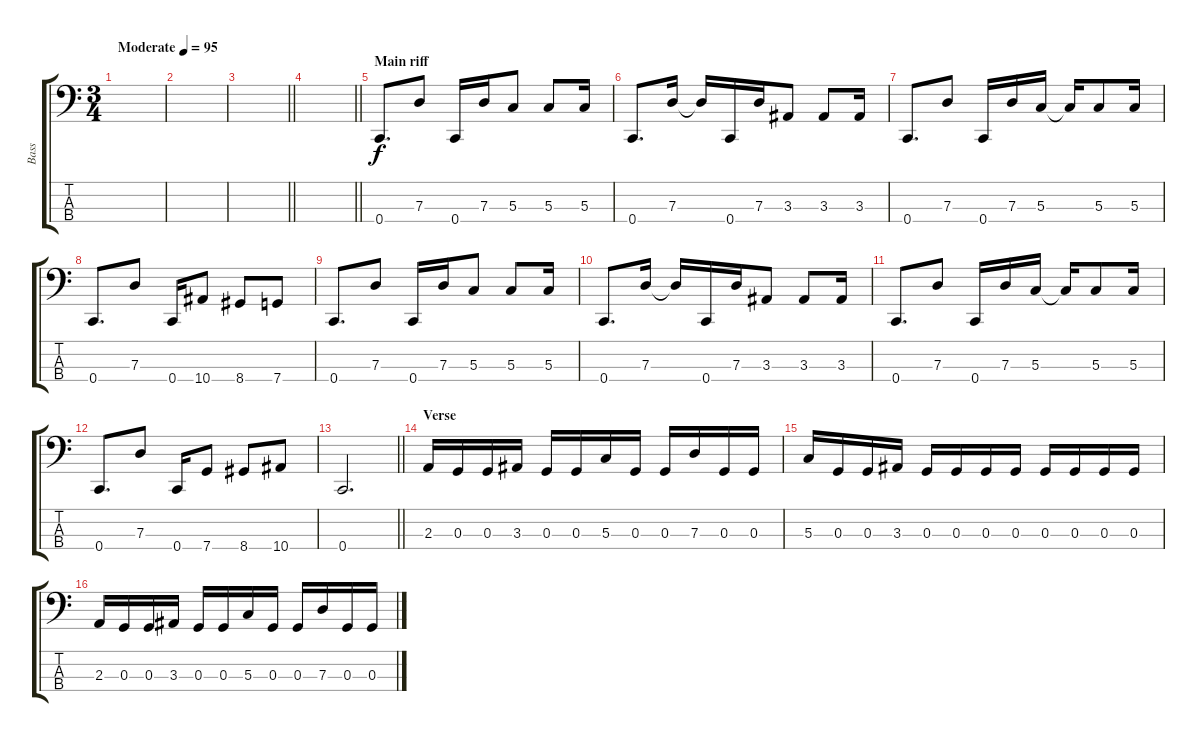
\track ("Bass" "Bass") {instrument electricbassfinger}
\staff {score tabs}
\tuning (F2 C2 G1 C1) {hide}
\ts (3 4)
\tempo (95 "Moderate")
\clef f4
\ks c
|
|
\barLineRight lightlight
|
\barLineRight lightlight
|
\section ("" "Main riff")
0.4.8{d} 7.3.8 0.4.16 7.3.16 5.3.8 5.3.8 5.3.16 |
0.4.8{d} 7.3.16 7.3{t}.16 0.4.16 7.3.16 3.3.8 3.3.8 3.3.16 |
0.4.8{d} 7.3.8 0.4.16 7.3.16 5.3.16 5.3{t}.16 5.3.8 5.3.16 |
0.4.8{d} 7.3.8 0.4.16 10.4.8 8.4.8 7.4.8 |
0.4.8{d} 7.3.8 0.4.16 7.3.16 5.3.8 5.3.8 5.3.16 |
0.4.8{d} 7.3.16 7.3{t}.16 0.4.16 7.3.16 3.3.8 3.3.8 3.3.16 |
0.4.8{d} 7.3.8 0.4.16 7.3.16 5.3.16 5.3{t}.16 5.3.8 5.3.16 |
0.4.8{d} 7.3.8 0.4.16 7.4.8 8.4.8 10.4.8 |
\barLineRight lightlight
0.4.2{d} |
\section ("" "Verse ")
2.3.16 0.3.16 0.3.16 3.3.16 0.3.16 0.3.16 5.3.16 0.3.16 0.3.16 7.3.16 0.3.16 0.3.16 |
5.3.16 0.3.16 0.3.16 3.3.16 0.3.16 0.3.16 0.3.16 0.3.16 0.3.16 0.3.16 0.3.16 0.3.16 |
2.3.16 0.3.16 0.3.16 3.3.16 0.3.16 0.3.16 5.3.16 0.3.16 0.3.16 7.3.16 0.3.16 0.3.16
